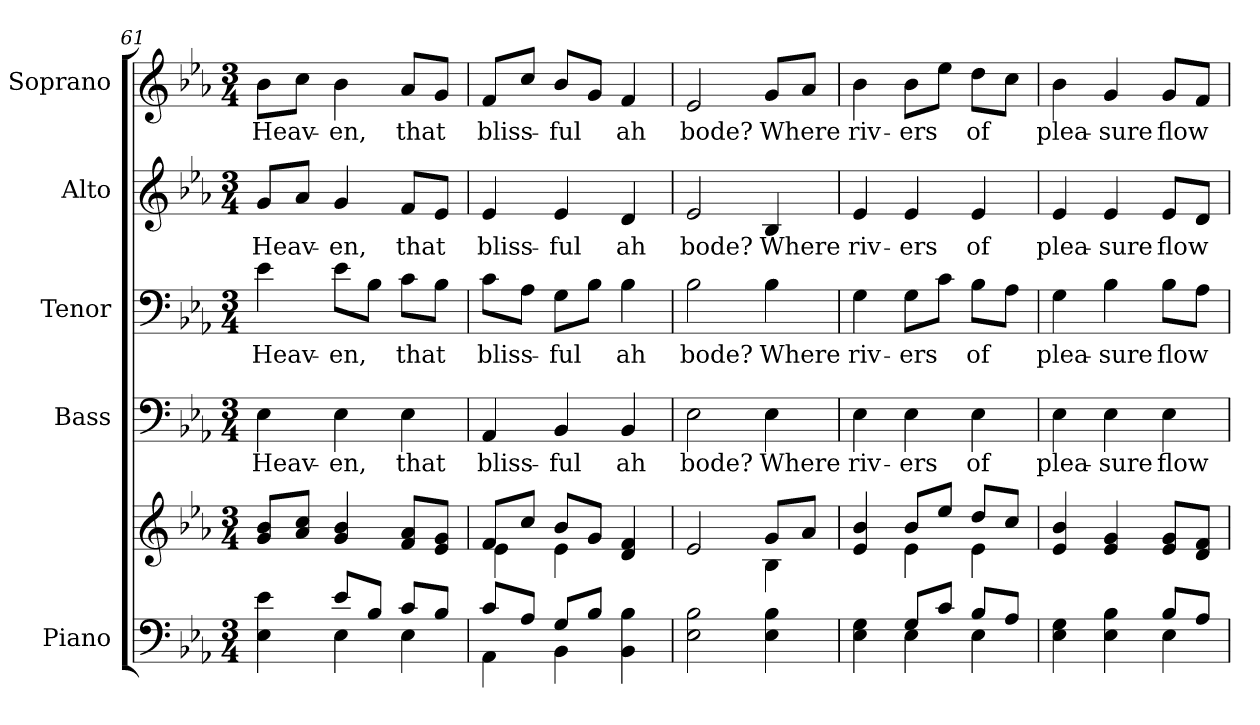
**kern	**kern	**kern	**text	**kern	**text	**kern	**text	**kern	**text
*part5	*part5	*part4	*part4	*part3	*part3	*part2	*part2	*part1	*part1
*staff6	*staff5	*staff4	*staff4	*staff3	*staff3	*staff2	*staff2	*staff1	*staff1
*I"Piano	*	*I"Bass	*	*I"Tenor	*	*I"Alto	*	*I"Soprano	*
*I'Pno.	*	*I'B.	*	*I'T.	*	*I'A.	*	*I'S.	*
*clefF4	*clefG2	*clefF4	*	*clefF4	*	*clefG2	*	*clefG2	*
*k[b-e-a-]	*k[b-e-a-]	*k[b-e-a-]	*	*k[b-e-a-]	*	*k[b-e-a-]	*	*k[b-e-a-]	*
*E-:	*E-:	*E-:	*	*E-:	*	*E-:	*	*E-:	*
*M3/4	*M3/4	*M3/4	*	*M3/4	*	*M3/4	*	*M3/4	*
=61	=61	=61	=61	=61	=61	=61	=61	=61	=61
*^	*	*	*	*	*	*	*	*	*
!	!	!	!	!LO:LY:b:color=#000000	!	!	!	!	!	!
!	!	!	!	!	!	!LO:LY:b:color=#000000	!	!	!	!
!	!	!	!	!	!	!	!	!LO:LY:b:color=#000000	!	!
!	!	!	!	!	!	!	!	!	!	!LO:LY:b:color=#000000
4E-i\ 4e-i	4ryy	8gi/ 8b-iL	4E-i\	Heav-	4e-i\	Heav-	8gi/L	Heav-	8b-i\L	Heav-
.	.	8a-i/ 8cciJ	.	.	.	.	8a-i/J	.	8cci\J	.
!	!	!	!	!LO:LY:b:color=#000000	!	!	!	!	!	!
!	!	!	!	!	!	!LO:LY:b:color=#000000	!	!	!	!
!	!	!	!	!	!	!	!	!LO:LY:b:color=#000000	!	!
!	!	!	!	!	!	!	!	!	!	!LO:LY:b:color=#000000
8e-i/L	4E-i\	4gi/ 4b-i	4E-i\	-en,	8e-i\L	-en,	4gi/	-en,	4b-i\	-en,
8B-i/J	.	.	.	.	8B-i\J	.	.	.	.	.
!	!	!	!	!LO:LY:b:color=#000000	!	!	!	!	!	!
!	!	!	!	!	!	!LO:LY:b:color=#000000	!	!	!	!
!	!	!	!	!	!	!	!	!LO:LY:b:color=#000000	!	!
!	!	!	!	!	!	!	!	!	!	!LO:LY:b:color=#000000
8ci/L	4E-i\	8fi/ 8a-iL	4E-i\	that	8ci\L	that	8fi/L	that	8a-i/L	that
8B-i/J	.	8e-i/ 8giJ	.	.	8B-i\J	.	8e-i/J	.	8gi/J	.
!!LO:LB:g=z
=62	=62	=62	=62	=62	=62	=62	=62	=62	=62	=62
*	*	*^	*	*	*	*	*	*	*	*
!	!	!	!	!	!LO:LY:b:color=#000000	!	!	!	!	!	!
!	!	!	!	!	!	!	!LO:LY:b:color=#000000	!	!	!	!
!	!	!	!	!	!	!	!	!	!LO:LY:b:color=#000000	!	!
!	!	!	!	!	!	!	!	!	!	!	!LO:LY:b:color=#000000
8ci/L	4AA-i\	8fi/L	4e-i\	4AA-i/	bliss-	8ci\L	bliss-	4e-i/	bliss-	8fi/L	bliss-
8A-i/J	.	8cci/J	.	.	.	8A-i\J	.	.	.	8cci/J	.
!	!	!	!	!	!LO:LY:b:color=#000000	!	!	!	!	!	!
!	!	!	!	!	!	!	!LO:LY:b:color=#000000	!	!	!	!
!	!	!	!	!	!	!	!	!	!LO:LY:b:color=#000000	!	!
!	!	!	!	!	!	!	!	!	!	!	!LO:LY:b:color=#000000
8Gi/L	4BB-i\	8b-i/L	4e-i\	4BB-i/	-ful	8Gi\L	-ful	4e-i/	-ful	8b-i/L	-ful
8B-i/J	.	8gi/J	.	.	.	8B-i\J	.	.	.	8gi/J	.
!	!	!	!	!	!LO:LY:b:color=#000000	!	!	!	!	!	!
!	!	!	!	!	!	!	!LO:LY:b:color=#000000	!	!	!	!
!	!	!	!	!	!	!	!	!	!LO:LY:b:color=#000000	!	!
!	!	!	!	!	!	!	!	!	!	!	!LO:LY:b:color=#000000
4BB-i\ 4B-i	4ryy	4di/ 4fi	4ryy	4BB-i/	ah	4B-i\	ah	4di/	ah	4fi/	ah
*v	*v	*	*	*	*	*	*	*	*	*	*
=63	=63	=63	=63	=63	=63	=63	=63	=63	=63	=63
*^	*	*	*	*	*	*	*	*	*	*
!	!	!	!	!	!LO:LY:b:color=#000000	!	!	!	!	!	!
*v	*v	*	*	*	*	*	*	*	*	*	*
*^	*	*	*	*	*	*	*	*	*	*
!	!	!	!	!	!	!	!LO:LY:b:color=#000000	!	!	!	!
*v	*v	*	*	*	*	*	*	*	*	*	*
*^	*	*	*	*	*	*	*	*	*	*
!	!	!	!	!	!	!	!	!	!LO:LY:b:color=#000000	!	!
*v	*v	*	*	*	*	*	*	*	*	*	*
*^	*	*	*	*	*	*	*	*	*	*
!	!	!	!	!	!	!	!	!	!	!	!LO:LY:b:color=#000000
*v	*v	*	*	*	*	*	*	*	*	*	*
2E-i\ 2B-i	2e-i/	2ryy	2E-i\	bode?	2B-i\	bode?	2e-i/	bode?	2e-i/	bode?
!	!	!	!	!LO:LY:b:color=#000000	!	!	!	!	!	!
!	!	!	!	!	!	!LO:LY:b:color=#000000	!	!	!	!
!	!	!	!	!	!	!	!	!LO:LY:b:color=#000000	!	!
!	!	!	!	!	!	!	!	!	!	!LO:LY:b:color=#000000
4E-i\ 4B-i	8gi/L	4B-i\	4E-i\	Where	4B-i\	Where	4B-i/	Where	8gi/L	Where
.	8a-i/J	.	.	.	.	.	.	.	8a-i/J	.
!!LO:PB:g=z
=64	=64	=64	=64	=64	=64	=64	=64	=64	=64	=64
*^	*	*	*	*	*	*	*	*	*	*
!	!	!	!	!	!LO:LY:b:color=#000000	!	!	!	!	!	!
!	!	!	!	!	!	!	!LO:LY:b:color=#000000	!	!	!	!
!	!	!	!	!	!	!	!	!	!LO:LY:b:color=#000000	!	!
!	!	!	!	!	!	!	!	!	!	!	!LO:LY:b:color=#000000
4E-i\ 4Gi	4ryy	4e-i/ 4b-i	4ryy	4E-i\	riv-	4Gi\	riv-	4e-i/	riv-	4b-i\	riv-
!	!	!	!	!	!LO:LY:b:color=#000000	!	!	!	!	!	!
!	!	!	!	!	!	!	!LO:LY:b:color=#000000	!	!	!	!
!	!	!	!	!	!	!	!	!	!LO:LY:b:color=#000000	!	!
!	!	!	!	!	!	!	!	!	!	!	!LO:LY:b:color=#000000
8Gi/L	4E-i\	8b-i/L	4e-i\	4E-i\	-ers	8Gi\L	-ers	4e-i/	-ers	8b-i\L	-ers
8ci/J	.	8ee-i/J	.	.	.	8ci\J	.	.	.	8ee-i\J	.
!	!	!	!	!	!LO:LY:b:color=#000000	!	!	!	!	!	!
!	!	!	!	!	!	!	!LO:LY:b:color=#000000	!	!	!	!
!	!	!	!	!	!	!	!	!	!LO:LY:b:color=#000000	!	!
!	!	!	!	!	!	!	!	!	!	!	!LO:LY:b:color=#000000
8B-i/L	4E-i\	8ddi/L	4e-i\	4E-i\	of	8B-i\L	of	4e-i/	of	8ddi\L	of
8A-i/J	.	8cci/J	.	.	.	8A-i\J	.	.	.	8cci\J	.
*	*	*v	*v	*	*	*	*	*	*	*	*
=65	=65	=65	=65	=65	=65	=65	=65	=65	=65	=65
!	!	!	!	!LO:LY:b:color=#000000	!	!	!	!	!	!
!	!	!	!	!	!	!LO:LY:b:color=#000000	!	!	!	!
!	!	!	!	!	!	!	!	!LO:LY:b:color=#000000	!	!
!	!	!	!	!	!	!	!	!	!	!LO:LY:b:color=#000000
4E-i\ 4Gi	2ryy	4e-i/ 4b-i	4E-i\	plea-	4Gi\	plea-	4e-i/	plea-	4b-i\	plea-
!	!	!	!	!LO:LY:b:color=#000000	!	!	!	!	!	!
!	!	!	!	!	!	!LO:LY:b:color=#000000	!	!	!	!
!	!	!	!	!	!	!	!	!LO:LY:b:color=#000000	!	!
!	!	!	!	!	!	!	!	!	!	!LO:LY:b:color=#000000
4E-i\ 4B-i	.	4e-i/ 4gi	4E-i\	-sure	4B-i\	-sure	4e-i/	-sure	4gi/	-sure
!	!	!	!	!LO:LY:b:color=#000000	!	!	!	!	!	!
!	!	!	!	!	!	!LO:LY:b:color=#000000	!	!	!	!
!	!	!	!	!	!	!	!	!LO:LY:b:color=#000000	!	!
!	!	!	!	!	!	!	!	!	!	!LO:LY:b:color=#000000
8B-i/L	4E-i\	8e-i/ 8giL	4E-i\	flow	8B-i\L	flow	8e-i/L	flow	8gi/L	flow
8A-i/J	.	8di/ 8fiJ	.	.	8A-i\J	.	8di/J	.	8fi/J	.
*v	*v	*	*	*	*	*	*	*	*	*
=	=	=	=	=	=	=	=	=	=
*-	*-	*-	*-	*-	*-	*-	*-	*-	*-
